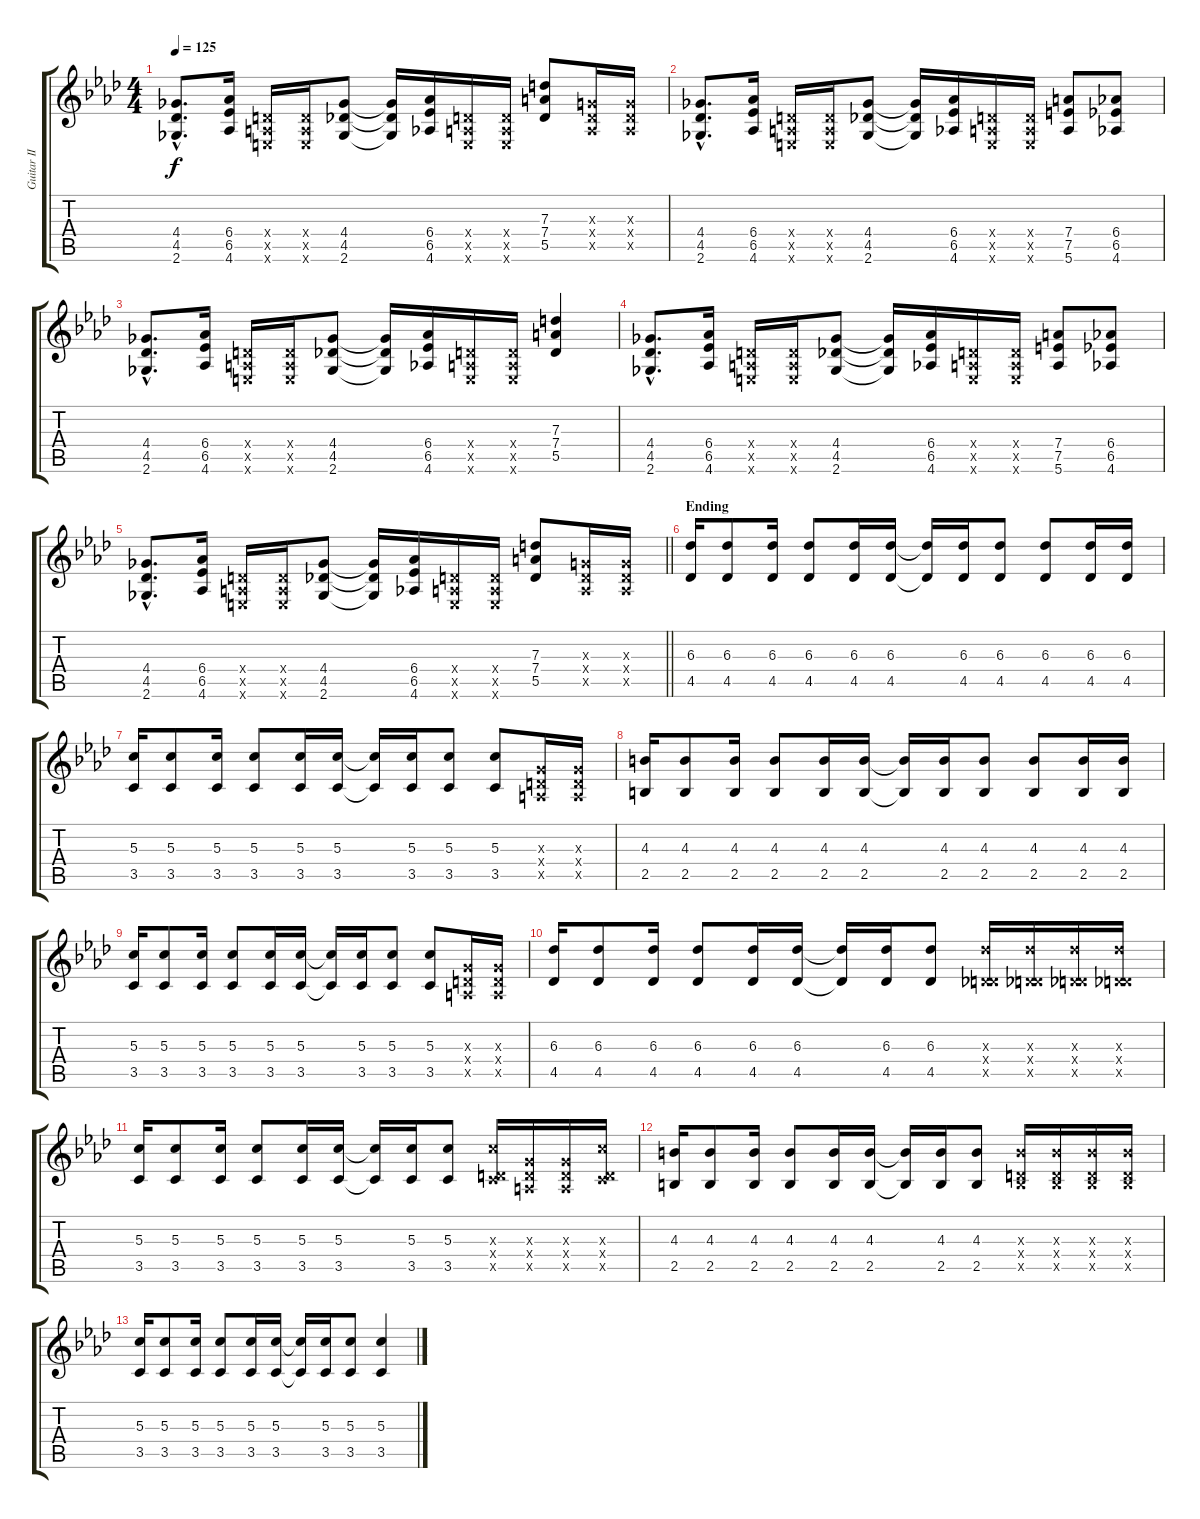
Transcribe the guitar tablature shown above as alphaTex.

\track ("Guitar II" "Guitar II") {instrument overdrivenguitar}
\staff {score tabs}
\tuning (E4 B3 G3 D3 A2 E2) {hide}
\ts (4 4)
\tempo 125
\clef g2
\ks ab
(4.4{hac} 4.5{hac} 2.6{hac}).8{d dy f} (6.4 6.5 4.6).16 (0.4{x} 0.5{x} 0.6{x}).16 (0.4{x} 0.5{x} 0.6{x}).16 (4.4 4.5 2.6).8 (4.4{t} 4.5{t} 2.6{t}).16 (6.4 6.5 4.6).16 (0.4{x} 0.5{x} 0.6{x}).16 (0.4{x} 0.5{x} 0.6{x}).16 (7.3 7.4 5.5).8 (0.3{x} 0.4{x} 0.5{x}).16 (0.3{x} 0.4{x} 0.5{x}).16 |
(4.4{hac} 4.5{hac} 2.6{hac}).8{d} (6.4 6.5 4.6).16 (0.4{x} 0.5{x} 0.6{x}).16 (0.4{x} 0.5{x} 0.6{x}).16 (4.4 4.5 2.6).8 (4.4{t} 4.5{t} 2.6{t}).16 (6.4 6.5 4.6).16 (0.4{x} 0.5{x} 0.6{x}).16 (0.4{x} 0.5{x} 0.6{x}).16 (7.4 7.5 5.6).8 (6.4 6.5 4.6).8 |
(4.4{hac} 4.5{hac} 2.6{hac}).8{d} (6.4 6.5 4.6).16 (0.4{x} 0.5{x} 0.6{x}).16 (0.4{x} 0.5{x} 0.6{x}).16 (4.4 4.5 2.6).8 (4.4{t} 4.5{t} 2.6{t}).16 (6.4 6.5 4.6).16 (0.4{x} 0.5{x} 0.6{x}).16 (0.4{x} 0.5{x} 0.6{x}).16 (7.3 7.4 5.5).4 |
(4.4{hac} 4.5{hac} 2.6{hac}).8{d} (6.4 6.5 4.6).16 (0.4{x} 0.5{x} 0.6{x}).16 (0.4{x} 0.5{x} 0.6{x}).16 (4.4 4.5 2.6).8 (4.4{t} 4.5{t} 2.6{t}).16 (6.4 6.5 4.6).16 (0.4{x} 0.5{x} 0.6{x}).16 (0.4{x} 0.5{x} 0.6{x}).16 (7.4 7.5 5.6).8 (6.4 6.5 4.6).8 |
\barLineRight lightlight
(4.4{hac} 4.5{hac} 2.6{hac}).8{d} (6.4 6.5 4.6).16 (0.4{x} 0.5{x} 0.6{x}).16 (0.4{x} 0.5{x} 0.6{x}).16 (4.4 4.5 2.6).8 (4.4{t} 4.5{t} 2.6{t}).16 (6.4 6.5 4.6).16 (0.4{x} 0.5{x} 0.6{x}).16 (0.4{x} 0.5{x} 0.6{x}).16 (7.3 7.4 5.5).8 (0.3{x} 0.4{x} 0.5{x}).16 (0.3{x} 0.4{x} 0.5{x}).16 |
\section ("" "Ending")
(6.3 4.5).16 (6.3 4.5).8 (6.3 4.5).16 (6.3 4.5).8 (6.3 4.5).16 (6.3 4.5).16 (6.3{t} 4.5{t}).16 (6.3 4.5).16 (6.3 4.5).8 (6.3 4.5).8 (6.3 4.5).16 (6.3 4.5).16 |
(5.3 3.5).16 (5.3 3.5).8 (5.3 3.5).16 (5.3 3.5).8 (5.3 3.5).16 (5.3 3.5).16 (5.3{t} 3.5{t}).16 (5.3 3.5).16 (5.3 3.5).8 (5.3 3.5).8 (0.3{x} 0.4{x} 0.5{x}).16 (0.3{x} 0.4{x} 0.5{x}).16 |
(4.3 2.5).16 (4.3 2.5).8 (4.3 2.5).16 (4.3 2.5).8 (4.3 2.5).16 (4.3 2.5).16 (4.3{t} 2.5{t}).16 (4.3 2.5).16 (4.3 2.5).8 (4.3 2.5).8 (4.3 2.5).16 (4.3 2.5).16 |
(5.3 3.5).16 (5.3 3.5).8 (5.3 3.5).16 (5.3 3.5).8 (5.3 3.5).16 (5.3 3.5).16 (5.3{t} 3.5{t}).16 (5.3 3.5).16 (5.3 3.5).8 (5.3 3.5).8 (0.3{x} 0.4{x} 0.5{x}).16 (0.3{x} 0.4{x} 0.5{x}).16 |
(6.3 4.5).16 (6.3 4.5).8 (6.3 4.5).16 (6.3 4.5).8 (6.3 4.5).16 (6.3 4.5).16 (6.3{t} 4.5{t}).16 (6.3 4.5).16 (6.3 4.5).8 (6.3{x} 0.4{x} 4.5{x}).16 (6.3{x} 0.4{x} 4.5{x}).16 (6.3{x} 0.4{x} 4.5{x}).16 (6.3{x} 0.4{x} 4.5{x}).16 |
(5.3 3.5).16 (5.3 3.5).8 (5.3 3.5).16 (5.3 3.5).8 (5.3 3.5).16 (5.3 3.5).16 (5.3{t} 3.5{t}).16 (5.3 3.5).16 (5.3 3.5).8 (5.3{x} 0.4{x} 3.5{x}).16 (0.3{x} 0.4{x} 0.5{x}).16 (0.3{x} 0.4{x} 0.5{x}).16 (5.3{x} 0.4{x} 3.5{x}).16 |
(4.3 2.5).16 (4.3 2.5).8 (4.3 2.5).16 (4.3 2.5).8 (4.3 2.5).16 (4.3 2.5).16 (4.3{t} 2.5{t}).16 (4.3 2.5).16 (4.3 2.5).8 (4.3{x} 0.4{x} 2.5{x}).16 (4.3{x} 0.4{x} 2.5{x}).16 (4.3{x} 0.4{x} 2.5{x}).16 (4.3{x} 0.4{x} 2.5{x}).16 |
(5.3 3.5).16 (5.3 3.5).8 (5.3 3.5).16 (5.3 3.5).8 (5.3 3.5).16 (5.3 3.5).16 (5.3{t} 3.5{t}).16 (5.3 3.5).16 (5.3 3.5).8 (5.3 3.5).4
